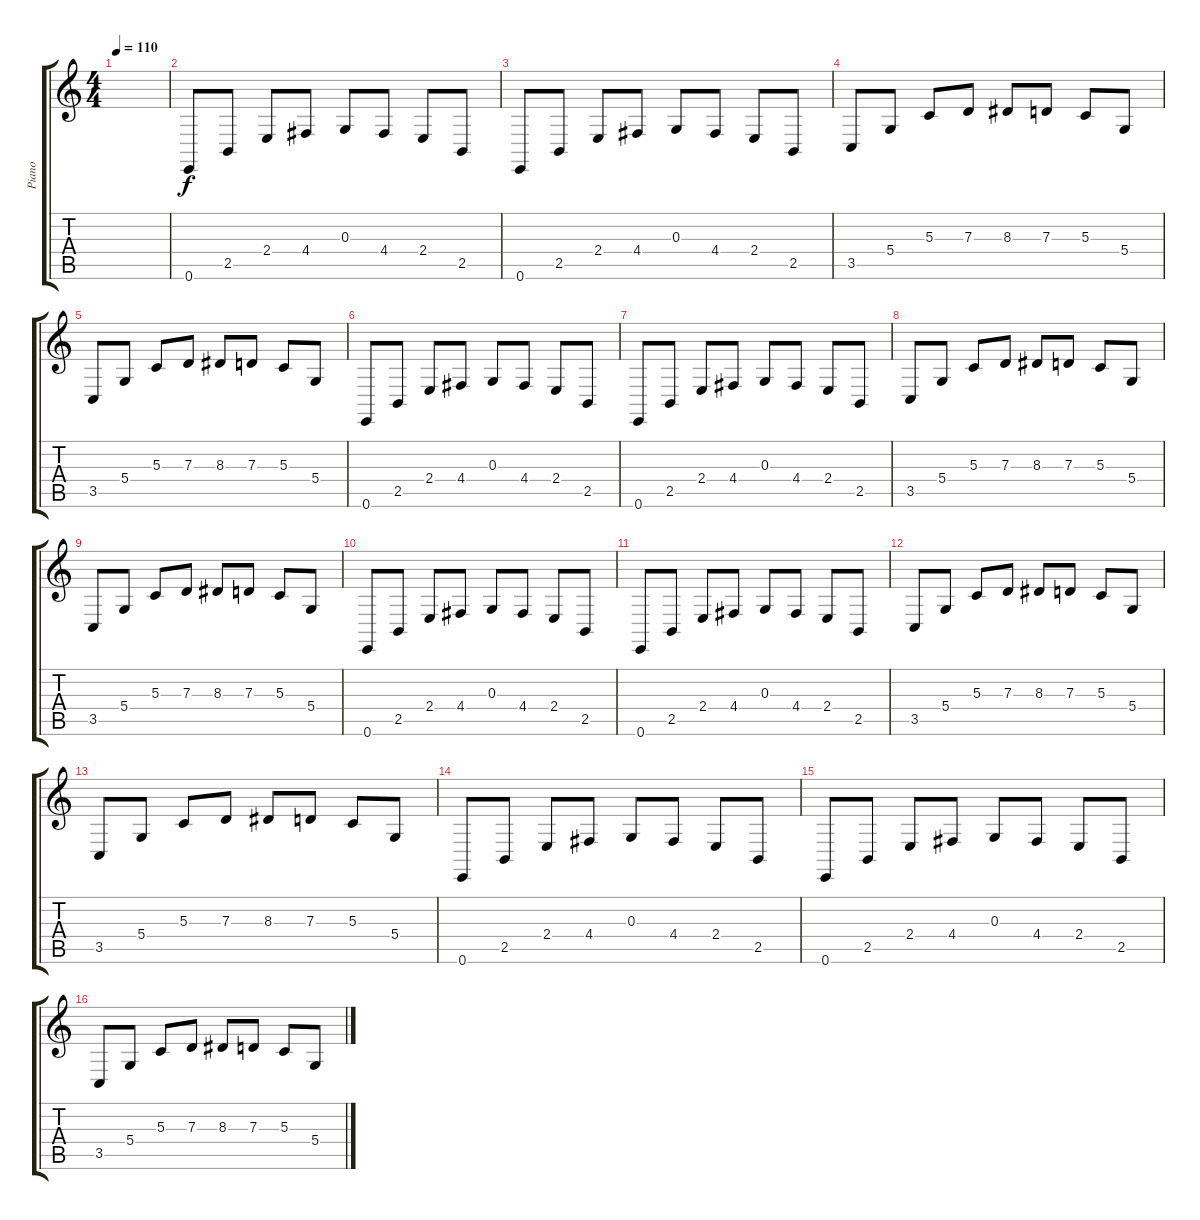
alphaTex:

\track ("Piano" "Piano") {instrument electricgrandpiano}
\staff {score tabs}
\tuning (E4 B3 G3 D3 A2 E2) {hide}
\ts (4 4)
\tempo 110
\clef g2
\ks c
|
0.6.8 2.5.8 2.4.8 4.4.8 0.3.8 4.4.8 2.4.8 2.5.8 |
0.6.8 2.5.8 2.4.8 4.4.8 0.3.8 4.4.8 2.4.8 2.5.8 |
3.5.8 5.4.8 5.3.8 7.3.8 8.3.8 7.3.8 5.3.8 5.4.8 |
3.5.8 5.4.8 5.3.8 7.3.8 8.3.8 7.3.8 5.3.8 5.4.8 |
0.6.8 2.5.8 2.4.8 4.4.8 0.3.8 4.4.8 2.4.8 2.5.8 |
0.6.8 2.5.8 2.4.8 4.4.8 0.3.8 4.4.8 2.4.8 2.5.8 |
3.5.8 5.4.8 5.3.8 7.3.8 8.3.8 7.3.8 5.3.8 5.4.8 |
3.5.8 5.4.8 5.3.8 7.3.8 8.3.8 7.3.8 5.3.8 5.4.8 |
0.6.8 2.5.8 2.4.8 4.4.8 0.3.8 4.4.8 2.4.8 2.5.8 |
0.6.8 2.5.8 2.4.8 4.4.8 0.3.8 4.4.8 2.4.8 2.5.8 |
3.5.8 5.4.8 5.3.8 7.3.8 8.3.8 7.3.8 5.3.8 5.4.8 |
3.5.8 5.4.8 5.3.8 7.3.8 8.3.8 7.3.8 5.3.8 5.4.8 |
0.6.8 2.5.8 2.4.8 4.4.8 0.3.8 4.4.8 2.4.8 2.5.8 |
0.6.8 2.5.8 2.4.8 4.4.8 0.3.8 4.4.8 2.4.8 2.5.8 |
3.5.8 5.4.8 5.3.8 7.3.8 8.3.8 7.3.8 5.3.8 5.4.8
